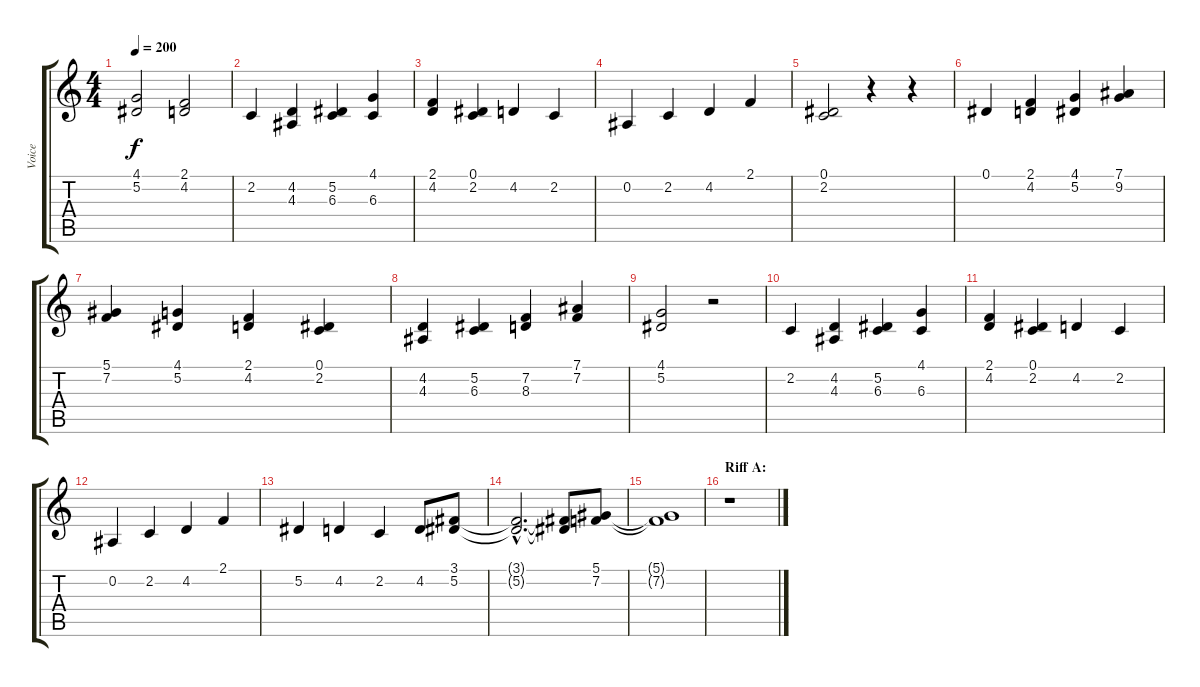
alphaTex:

\track ("Voice" "Voice") {instrument cello}
\staff {score tabs}
\tuning (Eb4 Bb3 Gb3 Db3 Ab2 Eb2) {hide}
\ts (4 4)
\tempo 200
\clef g2
\ks c
(4.1 5.2).2{dy f} (2.1 4.2).2 |
2.2.4 (4.2 4.3).4 (5.2 6.3).4 (4.1 6.3).4 |
(2.1 4.2).4 (0.1 2.2).4 4.2.4 2.2.4 |
0.2.4 2.2.4 4.2.4 2.1.4 |
(0.1 2.2).2 r.4 r.4 |
0.1.4 (2.1 4.2).4 (4.1 5.2).4 (7.1 9.2).4 |
(5.1 7.2).4 (4.1 5.2).4 (2.1 4.2).4 (0.1 2.2).4 |
(4.2 4.3).4 (5.2 6.3).4 (7.2 8.3).4 (7.1 7.2).4 |
(4.1 5.2).2 r.2 |
2.2.4 (4.2 4.3).4 (5.2 6.3).4 (4.1 6.3).4 |
(2.1 4.2).4 (0.1 2.2).4 4.2.4 2.2.4 |
0.2.4 2.2.4 4.2.4 2.1.4 |
5.2.4 4.2.4 2.2.4 4.2.8 (3.1 5.2).8 |
(3.1{hac t} 5.2{hac t}).2{d} (3.1{t} 5.2{t}).8 (5.1 7.2).8 |
(5.1{t} 7.2{t}).1 |
\section ("" "Riff A:")
r.1
